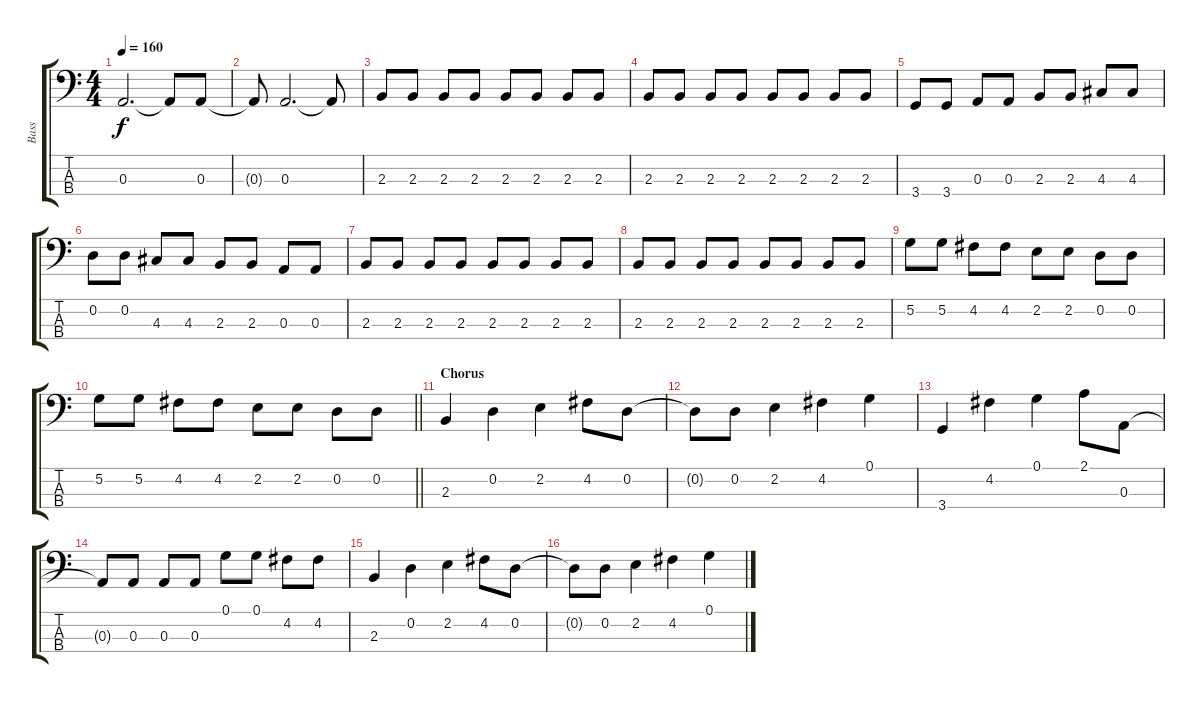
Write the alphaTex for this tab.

\track ("Bass" "Bass") {instrument electricbassfinger}
\staff {score tabs}
\tuning (G2 D2 A1 E1) {hide}
\ts (4 4)
\tempo 160
\clef f4
\ks c
0.3.2{d dy f} 0.3{t}.8 0.3.8 |
0.3{t}.8 0.3.2{d} 0.3{t}.8 |
2.3.8 2.3.8 2.3.8 2.3.8 2.3.8 2.3.8 2.3.8 2.3.8 |
2.3.8 2.3.8 2.3.8 2.3.8 2.3.8 2.3.8 2.3.8 2.3.8 |
3.4.8 3.4.8 0.3.8 0.3.8 2.3.8 2.3.8 4.3.8 4.3.8 |
0.2.8 0.2.8 4.3.8 4.3.8 2.3.8 2.3.8 0.3.8 0.3.8 |
2.3.8 2.3.8 2.3.8 2.3.8 2.3.8 2.3.8 2.3.8 2.3.8 |
2.3.8 2.3.8 2.3.8 2.3.8 2.3.8 2.3.8 2.3.8 2.3.8 |
5.2.8 5.2.8 4.2.8 4.2.8 2.2.8 2.2.8 0.2.8 0.2.8 |
\barLineRight lightlight
5.2.8 5.2.8 4.2.8 4.2.8 2.2.8 2.2.8 0.2.8 0.2.8 |
\section ("" "Chorus")
2.3.4 0.2.4 2.2.4 4.2.8 0.2.8 |
0.2{t}.8 0.2.8 2.2.4 4.2.4 0.1.4 |
3.4.4 4.2.4 0.1.4 2.1.8 0.3.8 |
0.3{t}.8 0.3.8 0.3.8 0.3.8 0.1.8 0.1.8 4.2.8 4.2.8 |
2.3.4 0.2.4 2.2.4 4.2.8 0.2.8 |
0.2{t}.8 0.2.8 2.2.4 4.2.4 0.1.4
